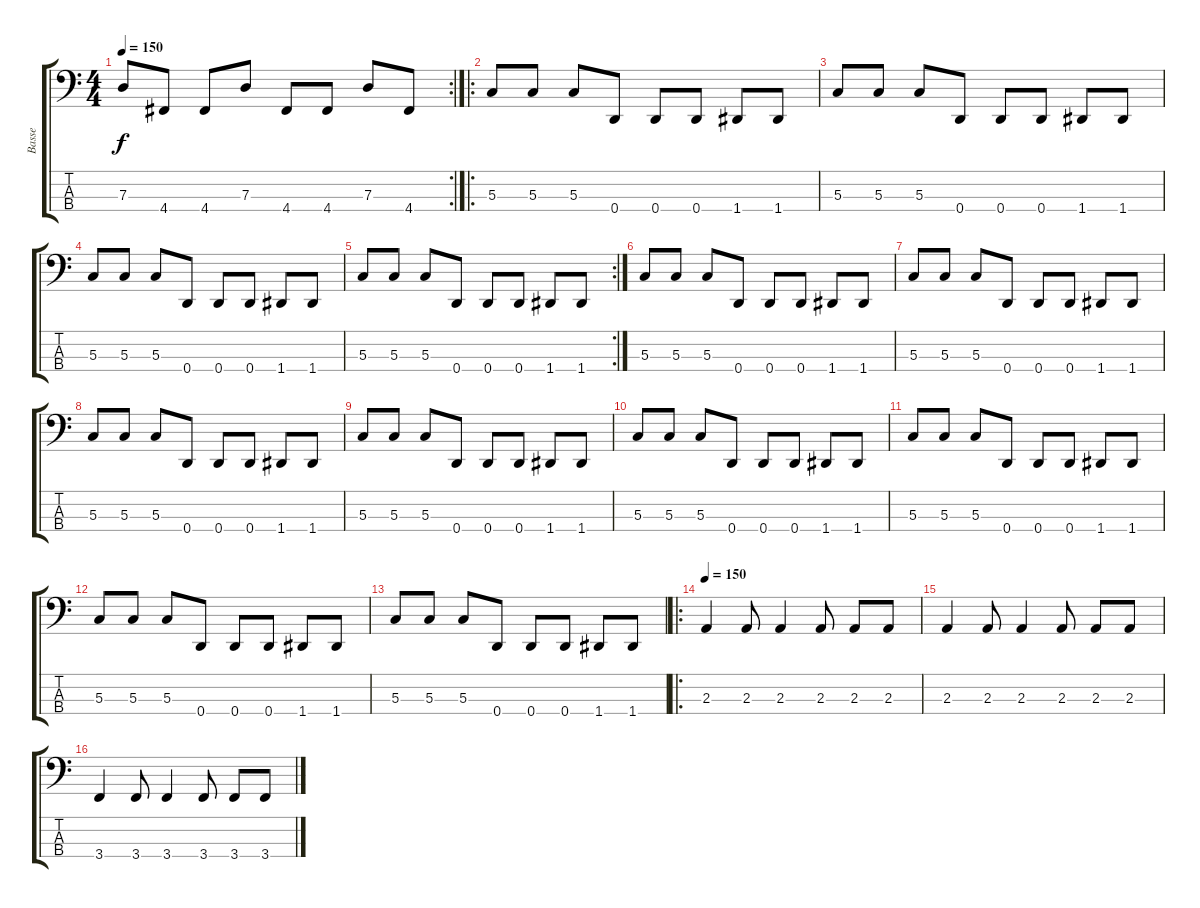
\track ("Basse" "Basse") {instrument electricbasspick}
\staff {score tabs}
\tuning (F2 C2 G1 D1) {hide}
\rc 2
\ts (4 4)
\tempo 150
\clef f4
\ks c
7.3.8{dy f} 4.4.8 4.4.8 7.3.8 4.4.8 4.4.8 7.3.8 4.4.8 |
\ro
5.3.8 5.3.8 5.3.8 0.4.8 0.4.8 0.4.8 1.4.8 1.4.8 |
5.3.8 5.3.8 5.3.8 0.4.8 0.4.8 0.4.8 1.4.8 1.4.8 |
5.3.8 5.3.8 5.3.8 0.4.8 0.4.8 0.4.8 1.4.8 1.4.8 |
\rc 2
5.3.8 5.3.8 5.3.8 0.4.8 0.4.8 0.4.8 1.4.8 1.4.8 |
5.3.8 5.3.8 5.3.8 0.4.8 0.4.8 0.4.8 1.4.8 1.4.8 |
5.3.8 5.3.8 5.3.8 0.4.8 0.4.8 0.4.8 1.4.8 1.4.8 |
5.3.8 5.3.8 5.3.8 0.4.8 0.4.8 0.4.8 1.4.8 1.4.8 |
5.3.8 5.3.8 5.3.8 0.4.8 0.4.8 0.4.8 1.4.8 1.4.8 |
5.3.8 5.3.8 5.3.8 0.4.8 0.4.8 0.4.8 1.4.8 1.4.8 |
5.3.8 5.3.8 5.3.8 0.4.8 0.4.8 0.4.8 1.4.8 1.4.8 |
5.3.8 5.3.8 5.3.8 0.4.8 0.4.8 0.4.8 1.4.8 1.4.8 |
5.3.8 5.3.8 5.3.8 0.4.8 0.4.8 0.4.8 1.4.8 1.4.8 |
\ro
\tempo 150
2.3.4 2.3.8 2.3.4 2.3.8 2.3.8 2.3.8 |
2.3.4 2.3.8 2.3.4 2.3.8 2.3.8 2.3.8 |
3.4.4 3.4.8 3.4.4 3.4.8 3.4.8 3.4.8
